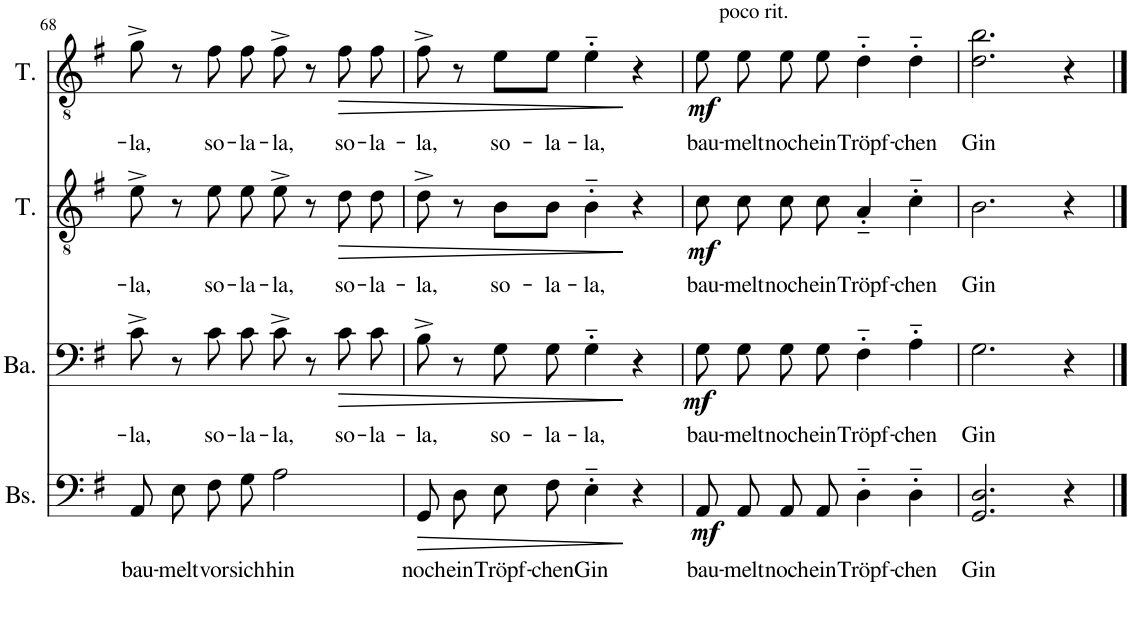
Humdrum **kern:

**kern	**text	**dynam	**kern	**text	**dynam	**kern	**text	**dynam	**kern	**text	**dynam
*part4	*part4	*part4	*part3	*part3	*part3	*part2	*part2	*part2	*part1	*part1	*part1
*staff4	*staff4	*staff4	*staff3	*staff3	*staff3	*staff2	*staff2	*staff2	*staff1	*staff1	*staff1
*I"Bas	*	*	*I"Bariton	*	*	*I"Tenor	*	*	*I"Tenor	*	*
*I'Bs.	*	*	*I'Ba.	*	*	*I'T.	*	*	*I'T.	*	*
!!LO:PB:g=z
*clefF4	*	*	*clefF4	*	*	*clefGv2	*	*	*clefGv2	*	*
*k[f#]	*	*	*k[f#]	*	*	*k[f#]	*	*	*k[f#]	*	*
*M4/4	*	*	*M4/4	*	*	*M4/4	*	*	*M4/4	*	*
=68	=68	=68	=68	=68	=68	=68	=68	=68	=68	=68	=68
!	!LO:LY:b	!	!	!LO:LY:b	!	!	!LO:LY:b	!	!	!LO:LY:b	!
8AA/L	bau-	.	8c^\	-la,	.	8e^\	-la,	.	8g^\	-la,	.
!	!LO:LY:b	!	!	!	!	!	!	!	!	!	!
8E/J	-melt	.	8r	.	.	8r	.	.	8r	.	.
!	!LO:LY:b	!	!	!LO:LY:b	!	!	!LO:LY:b	!	!	!LO:LY:b	!
8F#\L	vor	.	8c\L	so-	.	8e\	so-	.	8f#\	so-	.
!	!LO:LY:b	!	!	!LO:LY:b	!	!	!LO:LY:b	!	!	!LO:LY:b	!
8G\J	sich	.	8c\J	-la-	.	8e\	-la-	.	8f#\	-la-	.
!	!LO:LY:b	!	!	!LO:LY:b	!	!	!LO:LY:b	!	!	!LO:LY:b	!
2A\	hin	.	8c^\	-la,	.	8e^\	-la,	.	8f#^\	-la,	.
.	.	.	8r	.	.	8r	.	.	8r	.	.
!	!	!	!	!LO:LY:b	!LO:HP:b	!	!LO:LY:b	!LO:HP:b	!	!LO:LY:b	!LO:HP:b
.	.	.	8c\L	so-	>	8d\	so-	>	8f#\	so-	>
!	!	!	!	!LO:LY:b	!	!	!LO:LY:b	!	!	!LO:LY:b	!
.	.	.	8c\J	-la-	.	8d\	-la-	.	8f#\	-la-	.
=69	=69	=69	=69	=69	=69	=69	=69	=69	=69	=69	=69
!	!LO:LY:b	!LO:HP:b	!	!LO:LY:b	!	!	!LO:LY:b	!	!	!LO:LY:b	!
8GG/L	noch	>	8B^\	-la,	.	8d^\	-la,	.	8f#^\	-la,	.
!	!LO:LY:b	!	!	!	!	!	!	!	!	!	!
8D/J	ein	.	8r	.	.	8r	.	.	8r	.	.
!	!LO:LY:b	!	!	!LO:LY:b	!	!	!LO:LY:b	!	!	!LO:LY:b	!
8E\L	Tröpf-	.	8G\L	so-	.	8B\L	so-	.	8e\L	so-	.
!	!LO:LY:b	!	!	!LO:LY:b	!	!	!LO:LY:b	!	!	!LO:LY:b	!
8F#\J	-chen	.	8G\J	-la-	.	8B\J	-la-	.	8e\J	-la-	.
!	!LO:LY:b	!	!	!LO:LY:b	!	!	!LO:LY:b	!	!	!LO:LY:b	!
4E'~\	Gin	.	4G'~\	-la,	.	4B'~\	-la,	.	4e'~\	-la,	.
4r	.	]	4r	.	]	4r	.	]	4r	.	]
=70	=70	=70	=70	=70	=70	=70	=70	=70	=70	=70	=70
!	!	!	!	!	!	!	!	!	!LO:TX:a:t=poco rit.	!	!
!	!LO:LY:b	!LO:DY:b	!	!LO:LY:b	!LO:DY:b	!	!LO:LY:b	!LO:DY:b	!	!LO:LY:b	!LO:DY:b
8AA/L	bau-	mf	8G\L	bau-	mf	8c\	bau-	mf	8e\	bau-	mf
!	!LO:LY:b	!	!	!LO:LY:b	!	!	!LO:LY:b	!	!	!LO:LY:b	!
8AA/J	-melt	.	8G\J	-melt	.	8c\	-melt	.	8e\	-melt	.
!	!LO:LY:b	!	!	!LO:LY:b	!	!	!LO:LY:b	!	!	!LO:LY:b	!
8AA/L	noch	.	8G\L	noch	.	8c\	noch	.	8e\	noch	.
!	!LO:LY:b	!	!	!LO:LY:b	!	!	!LO:LY:b	!	!	!LO:LY:b	!
8AA/J	ein	.	8G\J	ein	.	8c\	ein	.	8e\	ein	.
!	!LO:LY:b	!	!	!LO:LY:b	!	!	!LO:LY:b	!	!	!LO:LY:b	!
4D'~\	Tröpf-	.	4F#'~\	Tröpf-	.	4A'~/	Tröpf-	.	4d'~\	Tröpf-	.
!	!LO:LY:b	!	!	!LO:LY:b	!	!	!LO:LY:b	!	!	!LO:LY:b	!
4D'~\	-chen	.	4A'~\	-chen	.	4c'~\	-chen	.	4d'~\	-chen	.
=71	=71	=71	=71	=71	=71	=71	=71	=71	=71	=71	=71
!	!LO:LY:b	!	!	!LO:LY:b	!	!	!LO:LY:b	!	!	!LO:LY:b	!
2.GG/ 2.D/	Gin	.	2.G\	Gin	.	2.B\	Gin	.	2.d\ 2.b\	Gin	.
4r	.	.	4r	.	.	4r	.	.	4r	.	.
==	==	==	==	==	==	==	==	==	==	==	==
*-	*-	*-	*-	*-	*-	*-	*-	*-	*-	*-	*-
